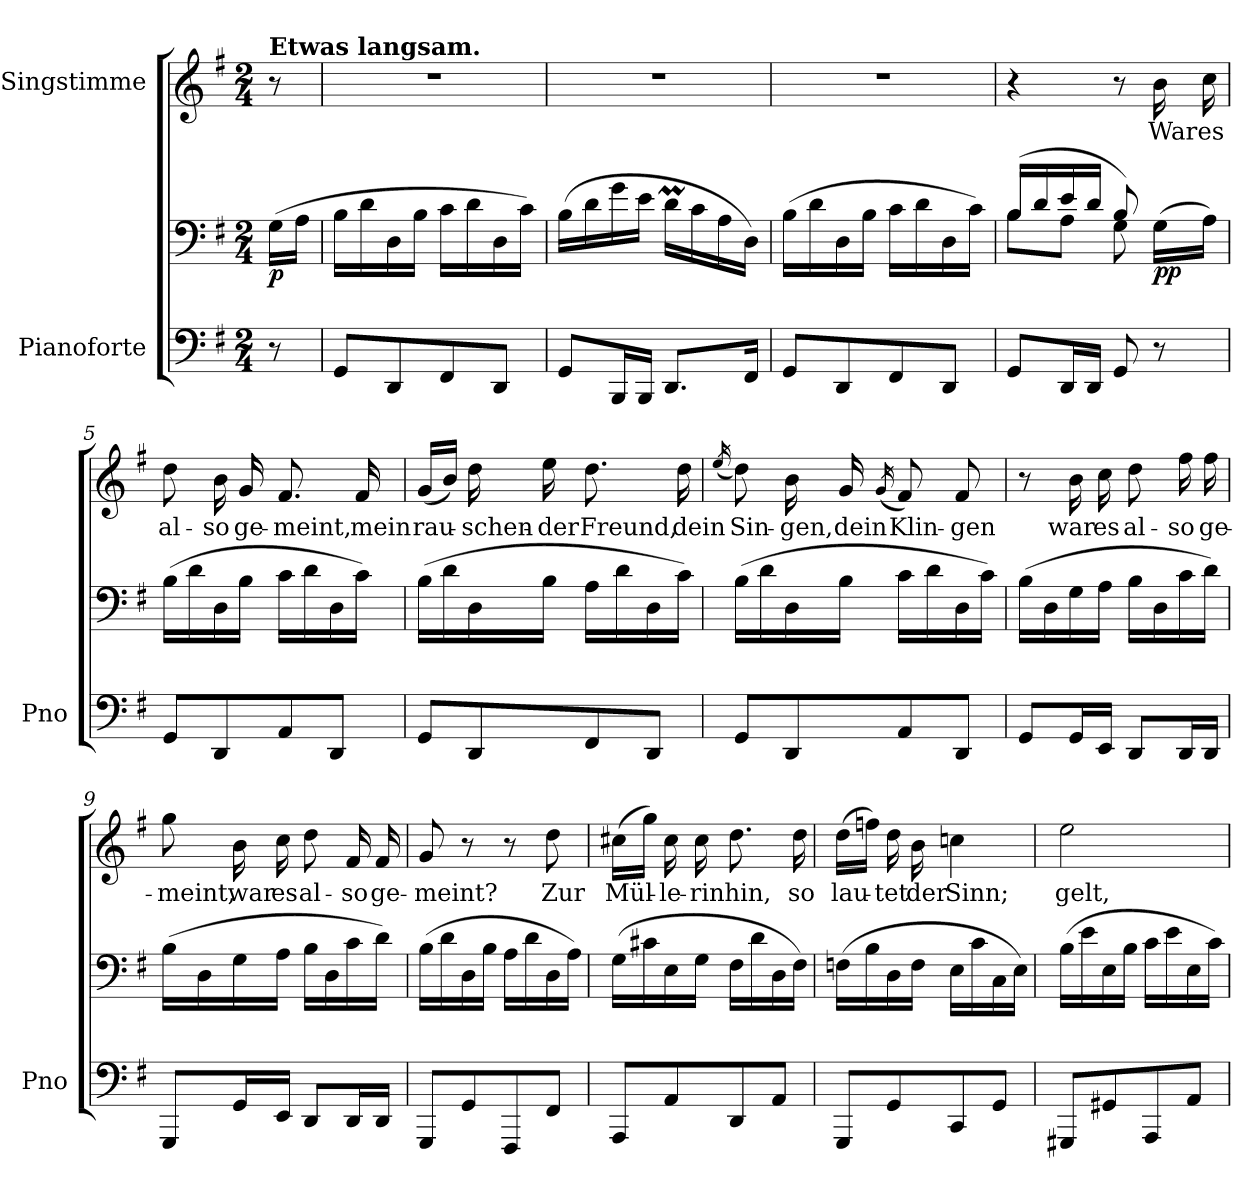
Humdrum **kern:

**kern	**kern	**dynam	**kern	**text
*part2	*part2	*part2	*part1	*part1
*staff3	*staff2	*staff2/3	*staff1	*staff1
*I"Pianoforte	*	*	*I"Singstimme	*
*I'Pno	*	*	*	*
*clefF4	*clefF4	*	*clefG2	*
*k[f#]	*k[f#]	*	*k[f#]	*
*M2/4	*M2/4	*	*M2/4	*
=	=	=	=	=
!	!	!	!LO:TX:a:B:t=Etwas langsam.	!
!	!	!LO:DY:b	!	!
8r	(>16G\LL	p	8r	.
.	16A\JJ	.	.	.
=1	=1	=1	=1	=1
8GG/L	16B\LL	.	2r	.
.	16d\	.	.	.
8DD/	16D\	.	.	.
.	16B\JJ	.	.	.
8FF#/	16c\LL	.	.	.
.	16d\	.	.	.
8DD/J	16D\	.	.	.
.	16c\JJ)	.	.	.
=2	=2	=2	=2	=2
8GG/L	(>16B\LL	.	2r	.
.	16d\	.	.	.
16BBB/L	16g\	.	.	.
16BBB/JJ	16e\JJ	.	.	.
8.DD/L	16dM\LL	.	.	.
.	16c\	.	.	.
.	16A\	.	.	.
16FF#/Jk	16D\JJ)	.	.	.
=3	=3	=3	=3	=3
8GG/L	(>16B\LL	.	2r	.
.	16d\	.	.	.
8DD/	16D\	.	.	.
.	16B\JJ	.	.	.
8FF#/	16c\LL	.	.	.
.	16d\	.	.	.
8DD/J	16D\	.	.	.
.	16c\JJ)	.	.	.
=4	=4	=4	=4	=4
*	*^	*	*	*
8GG/L	(>16B/LL	8B\L	.	4r	.
.	16d/	.	.	.	.
16DD/L	16e/	8A\J	.	.	.
16DD/JJ	16d/JJ	.	.	.	.
8GG/	8B/)	8G\	.	8r	.
!	!	!	!LO:DY:b	!	!LO:LY:b
8r	(>16G\LL	8ryy	pp	16b\	War
!	!	!	!	!	!LO:LY:b
.	16A\JJ)	.	.	16cc\	es
*	*v	*v	*	*	*
!!LO:LB:g=z
=5	=5	=5	=5	=5
!	!	!	!	!LO:LY:b
8GG/L	(>16B\LL	.	8dd\	al-
.	16d\	.	.	.
!	!	!	!	!LO:LY:b
8DD/	16D\	.	16b\	-so
!	!	!	!	!LO:LY:b
.	16B\JJ	.	16g/	ge-
!	!	!	!	!LO:LY:b
8AA/	16c\LL	.	8.f#/	-meint,
.	16d\	.	.	.
8DD/J	16D\	.	.	.
!	!	!	!	!LO:LY:b
.	16c\JJ)	.	16f#/	mein
=6	=6	=6	=6	=6
!	!	!	!	!LO:LY:b
8GG/L	(>16B\LL	.	(<16g/LL	rau-
.	16d\	.	16b/JJ)	.
!	!	!	!	!LO:LY:b
8DD/	16D\	.	16dd\	-schen-
!	!	!	!	!LO:LY:b
.	16B\JJ	.	16ee\	-der
!	!	!	!	!LO:LY:b
8FF#/	16A\LL	.	8.dd\	Freund,
.	16d\	.	.	.
8DD/J	16D\	.	.	.
!	!	!	!	!LO:LY:b
.	16c\JJ)	.	16dd\	dein
=7	=7	=7	=7	=7
.	.	.	(<16qee/	.
!	!	!	!	!LO:LY:b
8GG/L	(>16B\LL	.	8dd\)	Sin-
.	16d\	.	.	.
!	!	!	!	!LO:LY:b
8DD/	16D\	.	16b\	-gen,
!	!	!	!	!LO:LY:b
.	16B\JJ	.	16g/	dein
.	.	.	(<16qg/	.
!	!	!	!	!LO:LY:b
8AA/	16c\LL	.	8f#/)	Klin-
.	16d\	.	.	.
!	!	!	!	!LO:LY:b
8DD/J	16D\	.	8f#/	-gen
.	16c\JJ)	.	.	.
=8	=8	=8	=8	=8
8GG/L	(>16B\LL	.	8r	.
.	16D\	.	.	.
!	!	!	!	!LO:LY:b
16GG/L	16G\	.	16b\	war
!	!	!	!	!LO:LY:b
16EE/JJ	16A\JJ	.	16cc\	es
!	!	!	!	!LO:LY:b
8DD/L	16B\LL	.	8dd\	al-
.	16D\	.	.	.
!	!	!	!	!LO:LY:b
16DD/L	16c\	.	16ff#\	-so
!	!	!	!	!LO:LY:b
16DD/JJ	16d\JJ)	.	16ff#\	ge-
!!LO:LB:g=z
=9	=9	=9	=9	=9
!	!	!	!	!LO:LY:b
8GGG/L	(>16B\LL	.	8gg\	-meint,
.	16D\	.	.	.
!	!	!	!	!LO:LY:b
16GG/L	16G\	.	16b\	war
!	!	!	!	!LO:LY:b
16EE/JJ	16A\JJ	.	16cc\	es
!	!	!	!	!LO:LY:b
8DD/L	16B\LL	.	8dd\	al-
.	16D\	.	.	.
!	!	!	!	!LO:LY:b
16DD/L	16c\	.	16f#/	-so
!	!	!	!	!LO:LY:b
16DD/JJ	16d\JJ)	.	16f#/	ge-
=10	=10	=10	=10	=10
!	!	!	!	!LO:LY:b
8GGG/L	(>16B\LL	.	8g/	-meint?
.	16d\	.	.	.
8GG/	16D\	.	8r	.
.	16B\JJ	.	.	.
8FFF#/	16A\LL	.	8r	.
.	16d\	.	.	.
!	!	!	!	!LO:LY:b
8FF#/J	16D\	.	8dd\	Zur
.	16A\JJ)	.	.	.
=11	=11	=11	=11	=11
!	!	!	!	!LO:LY:b
8AAA/L	(>16G\LL	.	(>16cc#X\LL	Mül-
.	16c#X\	.	16gg\JJ)	.
!	!	!	!	!LO:LY:b
8AA/	16E\	.	16cc#\	-le-
!	!	!	!	!LO:LY:b
.	16G\JJ	.	16cc#\	-rin
!	!	!	!	!LO:LY:b
8DD/	16F#\LL	.	8.dd\	hin,
.	16d\	.	.	.
8AA/J	16D\	.	.	.
!	!	!	!	!LO:LY:b
.	16F#\JJ)	.	16dd\	so
=12	=12	=12	=12	=12
!	!	!	!	!LO:LY:b
8GGG/L	(>16Fn\LL	.	(>16dd\LL	lau-
.	16B\	.	16ffn\JJ)	.
!	!	!	!	!LO:LY:b
8GG/	16D\	.	16dd\	-tet
!	!	!	!	!LO:LY:b
.	16F\JJ	.	16b\	der
!	!	!	!	!LO:LY:b
8CC/	16E\LL	.	4ccn\	Sinn;
.	16c\	.	.	.
8GG/J	16C\	.	.	.
.	16E\JJ)	.	.	.
!!LO:LB:g=z
=13	=13	=13	=13	=13
!	!	!	!	!LO:LY:b
8GGG#X/L	(>16B\LL	.	2ee\	gelt,
.	16e\	.	.	.
8GG#X/	16E\	.	.	.
.	16B\JJ	.	.	.
8AAA/	16c\LL	.	.	.
.	16e\	.	.	.
8AA/J	16E\	.	.	.
.	16c\JJ)	.	.	.
=	=	=	=	=
*-	*-	*-	*-	*-
